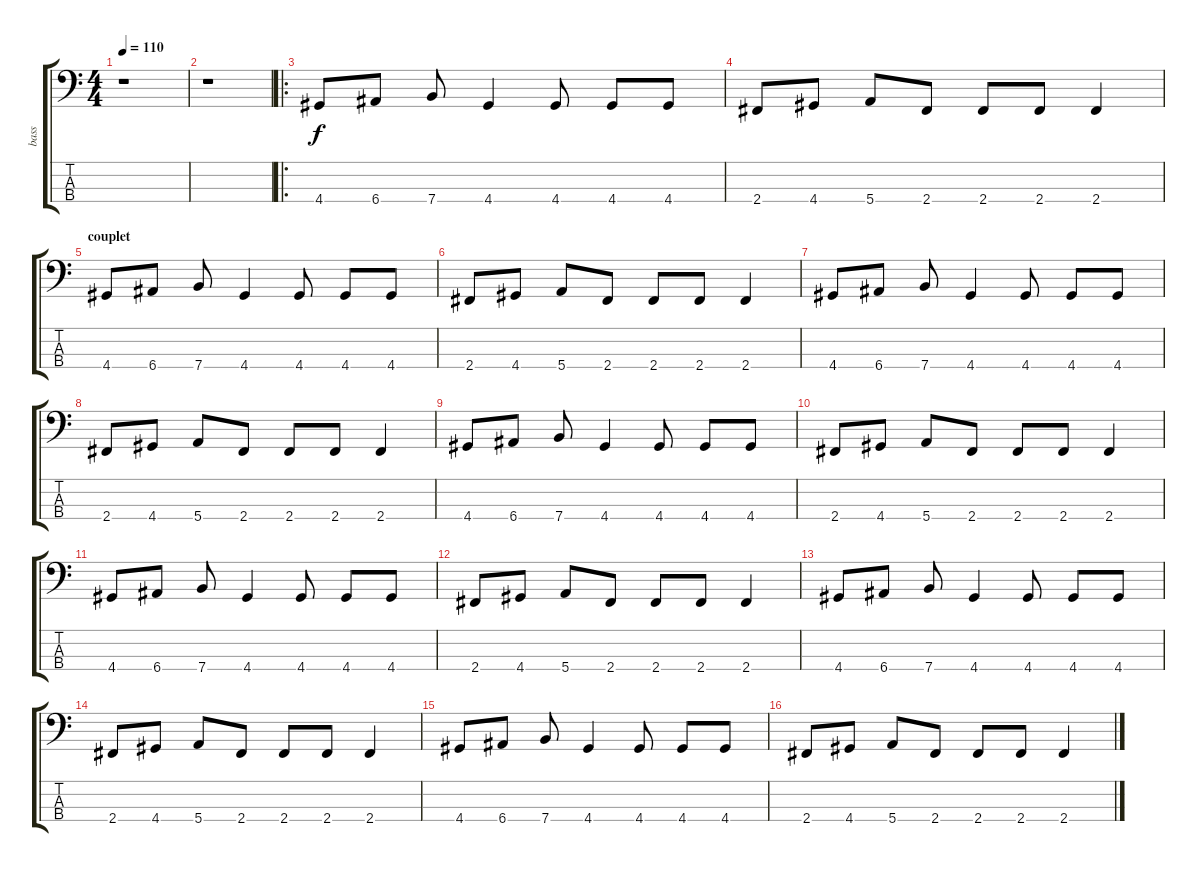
\track ("bass" "bass") {instrument electricbassfinger}
\staff {score tabs}
\tuning (G2 D2 A1 E1) {hide}
\ts (4 4)
\tempo 110
\clef f4
\ks c
r.1{dy f instrument electricbassfinger} |
r.1 |
\ro
4.4.8 6.4.8 7.4.8 4.4.4 4.4.8 4.4.8 4.4.8 |
2.4.8 4.4.8 5.4.8 2.4.8 2.4.8 2.4.8 2.4.4 |
\section ("" "couplet")
4.4.8 6.4.8 7.4.8 4.4.4 4.4.8 4.4.8 4.4.8 |
2.4.8 4.4.8 5.4.8 2.4.8 2.4.8 2.4.8 2.4.4 |
4.4.8 6.4.8 7.4.8 4.4.4 4.4.8 4.4.8 4.4.8 |
2.4.8 4.4.8 5.4.8 2.4.8 2.4.8 2.4.8 2.4.4 |
4.4.8 6.4.8 7.4.8 4.4.4 4.4.8 4.4.8 4.4.8 |
2.4.8 4.4.8 5.4.8 2.4.8 2.4.8 2.4.8 2.4.4 |
4.4.8 6.4.8 7.4.8 4.4.4 4.4.8 4.4.8 4.4.8 |
2.4.8 4.4.8 5.4.8 2.4.8 2.4.8 2.4.8 2.4.4 |
4.4.8 6.4.8 7.4.8 4.4.4 4.4.8 4.4.8 4.4.8 |
2.4.8 4.4.8 5.4.8 2.4.8 2.4.8 2.4.8 2.4.4 |
4.4.8 6.4.8 7.4.8 4.4.4 4.4.8 4.4.8 4.4.8 |
2.4.8 4.4.8 5.4.8 2.4.8 2.4.8 2.4.8 2.4.4
